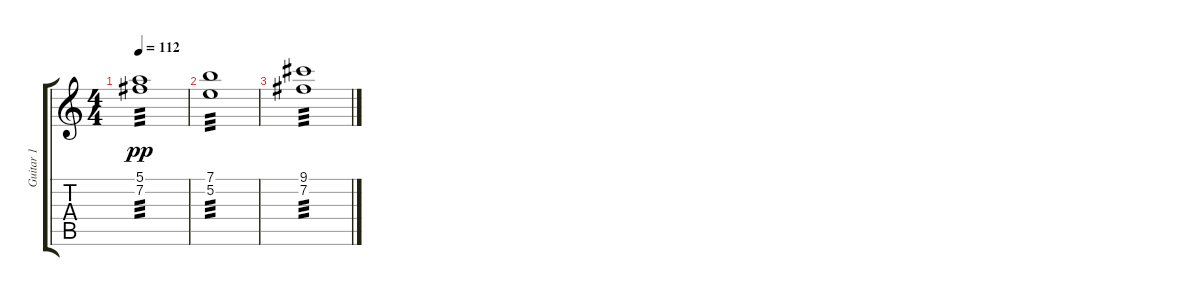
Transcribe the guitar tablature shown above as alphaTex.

\track ("Guitar 1" "Guitar 1") {instrument acousticguitarnylon}
\staff {score tabs}
\tuning (E4 B3 G3 D3 A2 E2) {hide}
\ts (4 4)
\tempo 112
\clef g2
\ks c
(5.1 7.2).1{tp 3 dy pp} |
(7.1 5.2).1{tp 3} |
(9.1 7.2).1{tp 3}
